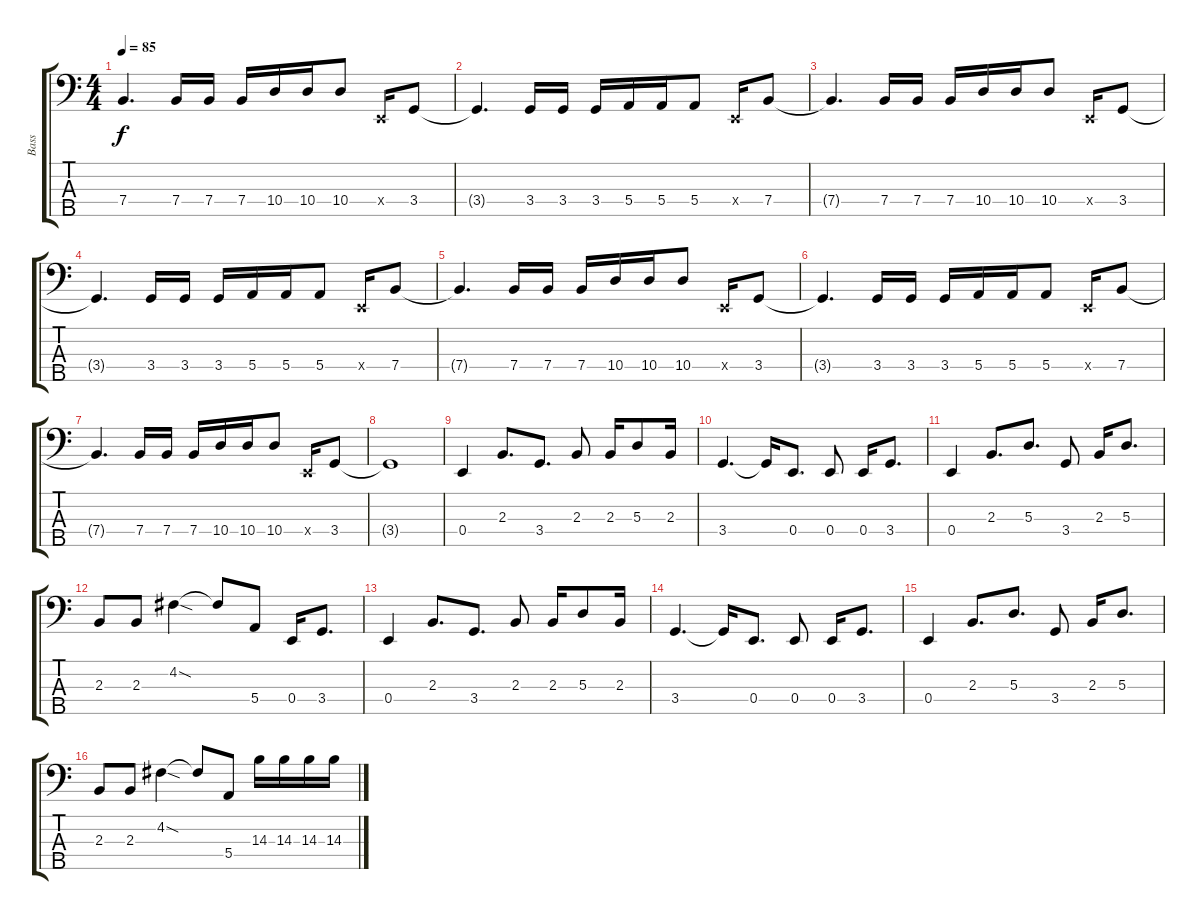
\track ("Bass" "Bass") {instrument electricbassfinger}
\staff {score tabs}
\tuning (G2 D2 A1 E1 B0) {hide}
\ts (4 4)
\tempo 85
\clef f4
\ks c
7.4.4{d dy f} 7.4.16 7.4.16 7.4.16 10.4.16 10.4.16 10.4.8 0.4{x}.16 3.4.8 |
3.4{t}.4{d} 3.4.16 3.4.16 3.4.16 5.4.16 5.4.16 5.4.8 0.4{x}.16 7.4.8 |
7.4{t}.4{d} 7.4.16 7.4.16 7.4.16 10.4.16 10.4.16 10.4.8 0.4{x}.16 3.4.8 |
3.4{t}.4{d} 3.4.16 3.4.16 3.4.16 5.4.16 5.4.16 5.4.8 0.4{x}.16 7.4.8 |
7.4{t}.4{d} 7.4.16 7.4.16 7.4.16 10.4.16 10.4.16 10.4.8 0.4{x}.16 3.4.8 |
3.4{t}.4{d} 3.4.16 3.4.16 3.4.16 5.4.16 5.4.16 5.4.8 0.4{x}.16 7.4.8 |
7.4{t}.4{d} 7.4.16 7.4.16 7.4.16 10.4.16 10.4.16 10.4.8 0.4{x}.16 3.4.8 |
3.4{t}.1 |
0.4.4 2.3.8{d} 3.4.8{d} 2.3.8 2.3.16 5.3.8 2.3.16 |
3.4.4{d} 3.4{t}.16 0.4.8{d} 0.4.8 0.4.16 3.4.8{d} |
0.4.4 2.3.8{d} 5.3.8{d} 3.4.8 2.3.16 5.3.8{d} |
2.3.8 2.3.8 4.2{sod}.4 4.2{t}.8 5.4.8 0.4.16 3.4.8{d} |
0.4.4 2.3.8{d} 3.4.8{d} 2.3.8 2.3.16 5.3.8 2.3.16 |
3.4.4{d} 3.4{t}.16 0.4.8{d} 0.4.8 0.4.16 3.4.8{d} |
0.4.4 2.3.8{d} 5.3.8{d} 3.4.8 2.3.16 5.3.8{d} |
2.3.8 2.3.8 4.2{sod}.4 4.2{t}.8 5.4.8 14.3.16 14.3.16 14.3.16 14.3.16
